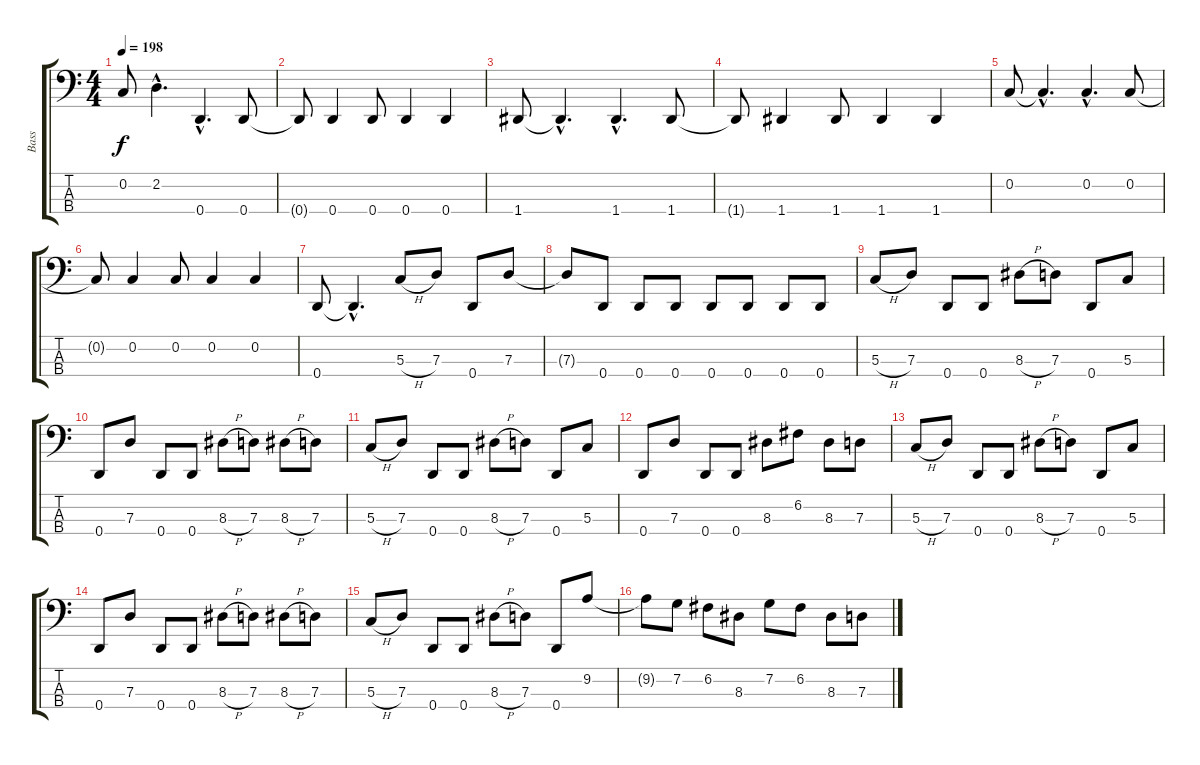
\track ("Bass" "Bass") {instrument electricbassfinger}
\staff {score tabs}
\tuning (F2 C2 G1 D1) {hide}
\ts (4 4)
\tempo 198
\clef f4
\ks c
0.2.8{dy f} 2.2{hac}.4{d} 0.4{hac}.4{d} 0.4.8 |
0.4{t}.8 0.4.4 0.4.8 0.4.4 0.4.4 |
1.4.8 1.4{hac t}.4{d} 1.4{hac}.4{d} 1.4.8 |
1.4{t}.8 1.4.4 1.4.8 1.4.4 1.4.4 |
0.2.8 0.2{hac t}.4{d} 0.2{hac}.4{d} 0.2.8 |
0.2{t}.8 0.2.4 0.2.8 0.2.4 0.2.4 |
0.4.8 0.4{hac t}.4{d} 5.3{h}.8 7.3.8 0.4.8 7.3.8 |
7.3{t}.8 0.4.8 0.4.8 0.4.8 0.4.8 0.4.8 0.4.8 0.4.8 |
5.3{h}.8 7.3.8 0.4.8 0.4.8 8.3{h}.8 7.3.8 0.4.8 5.3.8 |
0.4.8 7.3.8 0.4.8 0.4.8 8.3{h}.8 7.3.8 8.3{h}.8 7.3.8 |
5.3{h}.8 7.3.8 0.4.8 0.4.8 8.3{h}.8 7.3.8 0.4.8 5.3.8 |
0.4.8 7.3.8 0.4.8 0.4.8 8.3.8 6.2.8 8.3.8 7.3.8 |
5.3{h}.8 7.3.8 0.4.8 0.4.8 8.3{h}.8 7.3.8 0.4.8 5.3.8 |
0.4.8 7.3.8 0.4.8 0.4.8 8.3{h}.8 7.3.8 8.3{h}.8 7.3.8 |
5.3{h}.8 7.3.8 0.4.8 0.4.8 8.3{h}.8 7.3.8 0.4.8 9.2.8 |
9.2{t}.8 7.2.8 6.2.8 8.3.8 7.2.8 6.2.8 8.3.8 7.3.8
